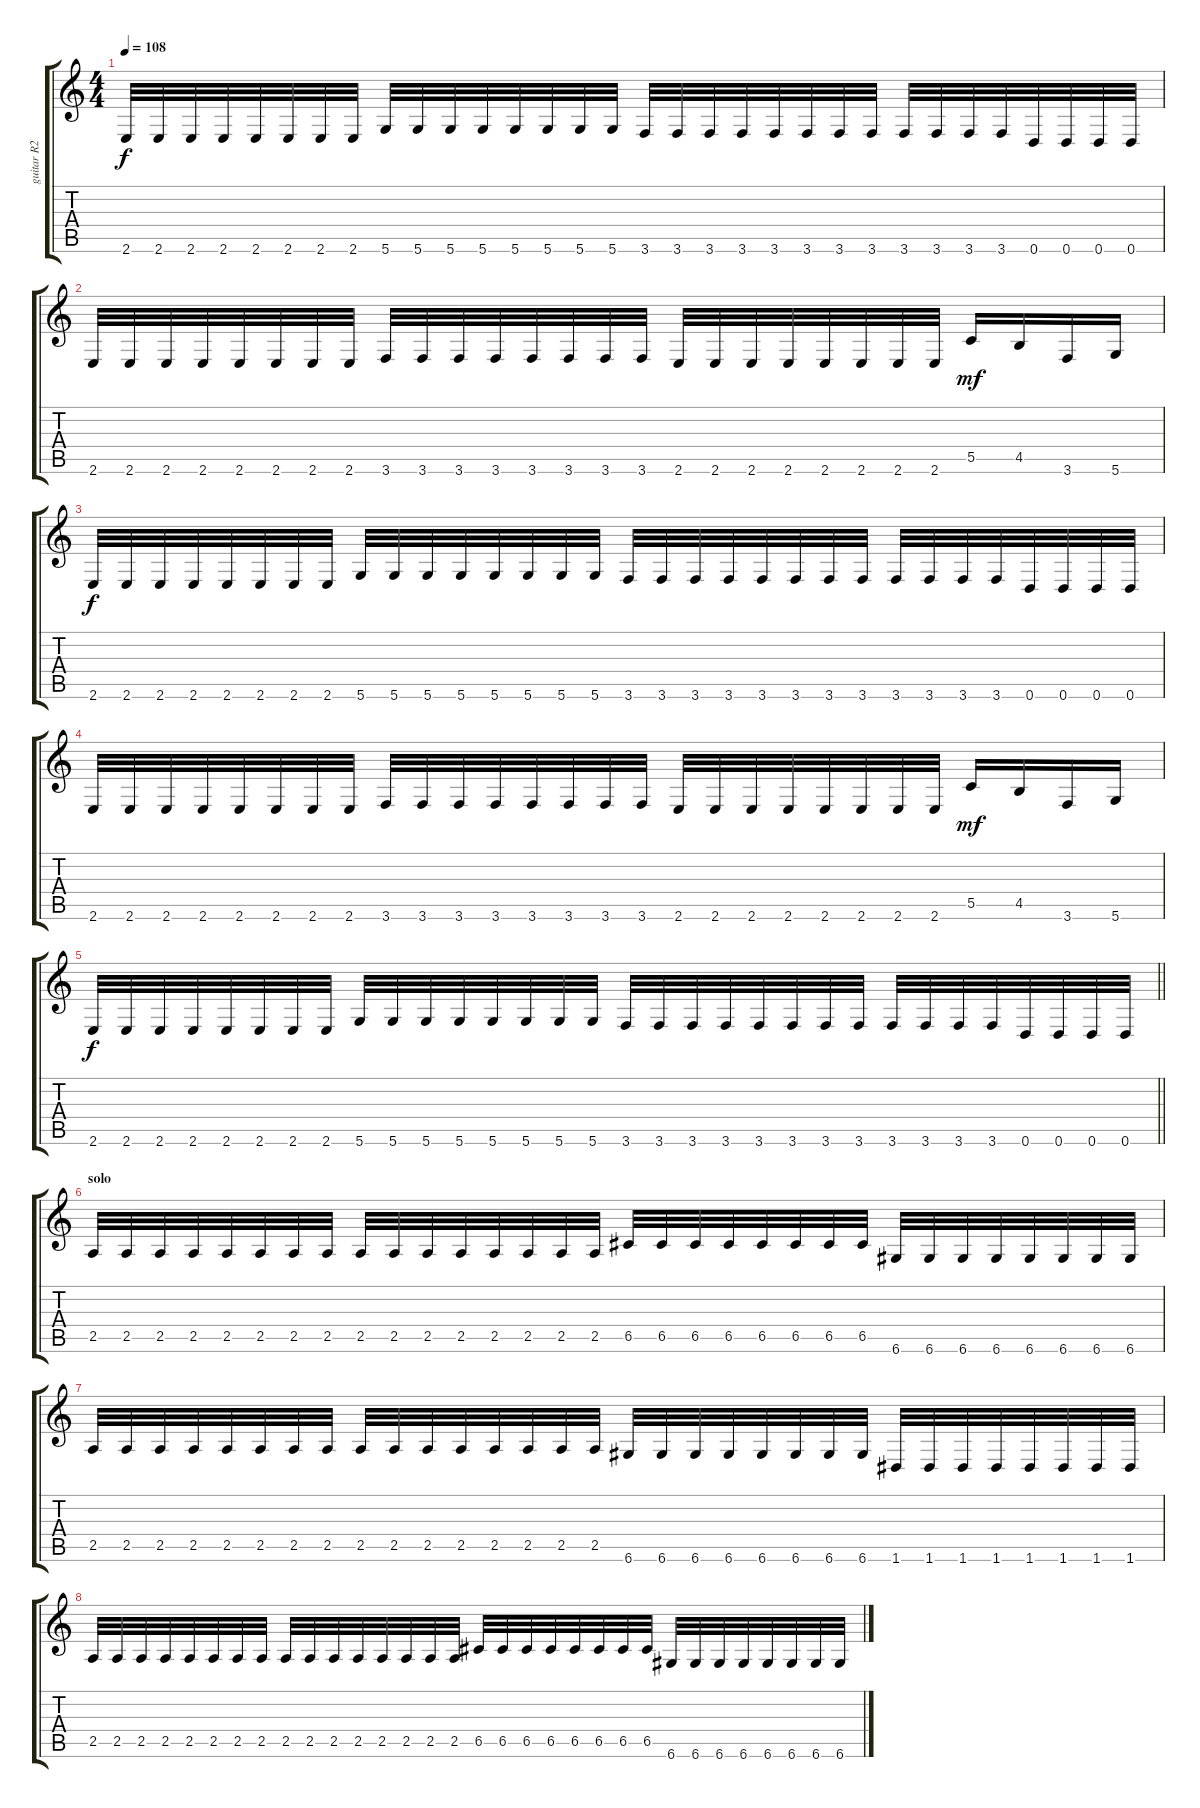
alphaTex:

\track ("guitar R2" "guitar R2") {instrument distortionguitar}
\staff {score tabs}
\tuning (D4 A3 F3 C3 G2 D2) {hide}
\ts (4 4)
\tempo 108
\clef g2
\ks c
2.6.32{dy f} 2.6.32 2.6.32 2.6.32 2.6.32 2.6.32 2.6.32 2.6.32 5.6.32 5.6.32 5.6.32 5.6.32 5.6.32 5.6.32 5.6.32 5.6.32 3.6.32 3.6.32 3.6.32 3.6.32 3.6.32 3.6.32 3.6.32 3.6.32 3.6.32 3.6.32 3.6.32 3.6.32 0.6.32 0.6.32 0.6.32 0.6.32 |
2.6.32 2.6.32 2.6.32 2.6.32 2.6.32 2.6.32 2.6.32 2.6.32 3.6.32 3.6.32 3.6.32 3.6.32 3.6.32 3.6.32 3.6.32 3.6.32 2.6.32 2.6.32 2.6.32 2.6.32 2.6.32 2.6.32 2.6.32 2.6.32 5.5.16{dy mf} 4.5.16 3.6.16 5.6.16 |
2.6.32{dy f} 2.6.32 2.6.32 2.6.32 2.6.32 2.6.32 2.6.32 2.6.32 5.6.32 5.6.32 5.6.32 5.6.32 5.6.32 5.6.32 5.6.32 5.6.32 3.6.32 3.6.32 3.6.32 3.6.32 3.6.32 3.6.32 3.6.32 3.6.32 3.6.32 3.6.32 3.6.32 3.6.32 0.6.32 0.6.32 0.6.32 0.6.32 |
2.6.32 2.6.32 2.6.32 2.6.32 2.6.32 2.6.32 2.6.32 2.6.32 3.6.32 3.6.32 3.6.32 3.6.32 3.6.32 3.6.32 3.6.32 3.6.32 2.6.32 2.6.32 2.6.32 2.6.32 2.6.32 2.6.32 2.6.32 2.6.32 5.5.16{dy mf} 4.5.16 3.6.16 5.6.16 |
\barLineRight lightlight
2.6.32{dy f} 2.6.32 2.6.32 2.6.32 2.6.32 2.6.32 2.6.32 2.6.32 5.6.32 5.6.32 5.6.32 5.6.32 5.6.32 5.6.32 5.6.32 5.6.32 3.6.32 3.6.32 3.6.32 3.6.32 3.6.32 3.6.32 3.6.32 3.6.32 3.6.32 3.6.32 3.6.32 3.6.32 0.6.32 0.6.32 0.6.32 0.6.32 |
\section ("" "solo")
2.5.32 2.5.32 2.5.32 2.5.32 2.5.32 2.5.32 2.5.32 2.5.32 2.5.32 2.5.32 2.5.32 2.5.32 2.5.32 2.5.32 2.5.32 2.5.32 6.5.32 6.5.32 6.5.32 6.5.32 6.5.32 6.5.32 6.5.32 6.5.32 6.6.32 6.6.32 6.6.32 6.6.32 6.6.32 6.6.32 6.6.32 6.6.32 |
2.5.32 2.5.32 2.5.32 2.5.32 2.5.32 2.5.32 2.5.32 2.5.32 2.5.32 2.5.32 2.5.32 2.5.32 2.5.32 2.5.32 2.5.32 2.5.32 6.6.32 6.6.32 6.6.32 6.6.32 6.6.32 6.6.32 6.6.32 6.6.32 1.6.32 1.6.32 1.6.32 1.6.32 1.6.32 1.6.32 1.6.32 1.6.32 |
2.5.32 2.5.32 2.5.32 2.5.32 2.5.32 2.5.32 2.5.32 2.5.32 2.5.32 2.5.32 2.5.32 2.5.32 2.5.32 2.5.32 2.5.32 2.5.32 6.5.32 6.5.32 6.5.32 6.5.32 6.5.32 6.5.32 6.5.32 6.5.32 6.6.32 6.6.32 6.6.32 6.6.32 6.6.32 6.6.32 6.6.32 6.6.32
